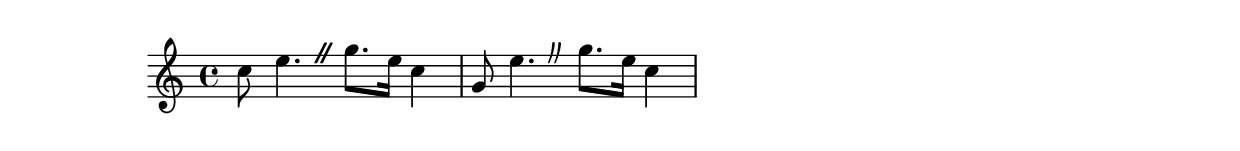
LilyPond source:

%% DO NOT EDIT this file manually; it is automatically
%% generated from LSR http://lsr.dsi.unimi.it
%% Make any changes in LSR itself, or in Documentation/snippets/new/ ,
%% and then run scripts/auxiliar/makelsr.py
%%
%% This file is in the public domain.
\version "2.14.2"

\header {
  lsrtags = "expressive-marks, tweaks-and-overrides"

  texidoc = "
Caesura marks can be created by overriding the @code{'text} property of
the @code{BreathingSign} object. A curved caesura mark is also
available.

"
  doctitle = "Inserting a caesura"
} % begin verbatim


\relative c'' {
  \override BreathingSign #'text = \markup {
    \musicglyph #"scripts.caesura.straight"
  }
  c8 e4. \breathe g8. e16 c4

  \override BreathingSign #'text = \markup {
    \musicglyph #"scripts.caesura.curved"
  }
  g8 e'4. \breathe g8. e16 c4
}
